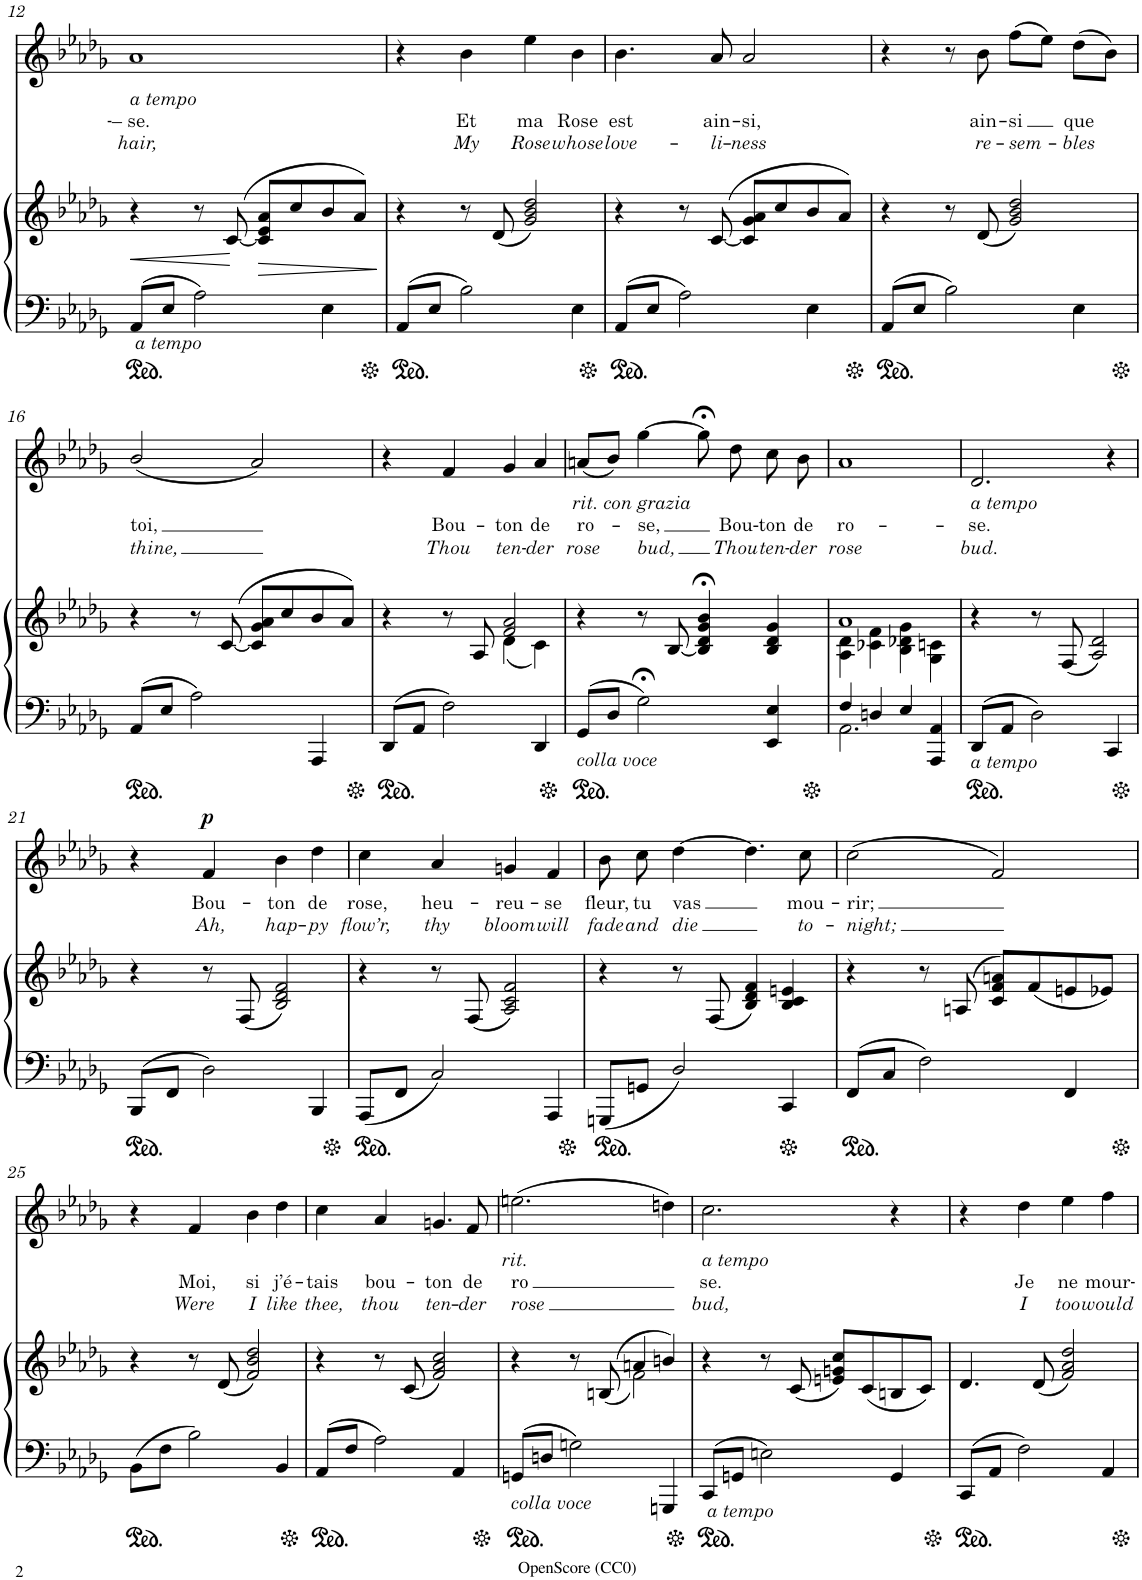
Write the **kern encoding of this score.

**kern	**kern	**dynam	**kern	**text	**text	**dynam
*part2	*part2	*part2	*part1	*part1	*part1	*part1
*staff3	*staff2	*staff2/3	*staff1	*staff1	*staff1	*staff1
*I"Piano	*	*	*I"Voice	*	*	*
*I'Pno	*	*	*	*	*	*
!!LO:PB:g=z
*clefF4	*clefG2	*	*clefG2	*	*	*
*k[b-e-a-d-g-]	*k[b-e-a-d-g-]	*	*k[b-e-a-d-g-]	*	*	*
*M4/4	*M4/4	*	*M4/4	*	*	*
*met(c)	*met(c)	*	*met(c)	*	*	*
=12	=12	=12	=12	=12	=12	=12
!	!	!	!LO:TX:b:i:t=a tempo	!	!	!
!LO:TX:b:i:t=a tempo	!	!	!	!	!	!
!	!	!LO:HP:b	!	!LO:LY:b	!LO:LY:b	!
8AA-/L	4r	<	1a-	-– se.	hair,	.
8E-/J	.	.	.	.	.	.
2A-\	8r	.	.	.	.	.
.	(>[8c/	.	.	.	.	.
.	8c/] 8e-/ 8a-/L	.	.	.	.	.
.	8cc/	.	.	.	.	.
4E-\	8b-/	.	.	.	.	.
.	8a-/J)	.	.	.	.	.
.	.	[	.	.	.	.
=13	=13	=13	=13	=13	=13	=13
8AA-/L	4r	.	4r	.	.	.
8E-/J	.	.	.	.	.	.
!	!	!	!	!LO:LY:b	!LO:LY:b	!
2B-\	8r	.	4b-\	Et	My	.
.	(8d-/	.	.	.	.	.
!	!	!	!	!LO:LY:b	!LO:LY:b	!
.	2g-/ 2b-/ 2dd-/)	.	4ee-\	ma	Rose	.
!	!	!	!	!LO:LY:b	!LO:LY:b	!
4E-\	.	.	4b-\	Rose	whose	.
=14	=14	=14	=14	=14	=14	=14
!	!	!	!	!LO:LY:b	!LO:LY:b	!
8AA-/L	4r	.	4.b-\	est	love-	.
8E-/J	.	.	.	.	.	.
2A-\	8r	.	.	.	.	.
!	!	!	!	!LO:LY:b	!LO:LY:b	!
.	(>[8c/	.	8a-/	ain-	-li-	.
!	!	!	!	!LO:LY:b	!LO:LY:b	!
.	8c/] 8g-/ 8a-/L	.	2a-/	-si,	-ness	.
.	8cc/	.	.	.	.	.
4E-\	8b-/	.	.	.	.	.
.	8a-/J)	.	.	.	.	.
=15	=15	=15	=15	=15	=15	=15
8AA-/L	4r	.	4r	.	.	.
8E-/J	.	.	.	.	.	.
2B-\	8r	.	8r	.	.	.
!	!	!	!	!LO:LY:b	!LO:LY:b	!
.	(8d-/	.	8b-\	ain-	re-	.
!	!	!	!	!LO:LY:b	!LO:LY:b	!
.	2g-/ 2b-/ 2dd-/)	.	(8ff\L	-si	-sem-	.
.	.	.	8ee-\J)	.	.	.
!	!	!	!	!LO:LY:b	!LO:LY:b	!
4E-\	.	.	(8dd-\L	que	-bles	.
.	.	.	8b-\J)	.	.	.
!!LO:LB:g=z
=16	=16	=16	=16	=16	=16	=16
!	!	!	!	!LO:LY:b	!LO:LY:b	!
8AA-/L	4r	.	(2b-/	toi,	thine,	.
8E-/J	.	.	.	.	.	.
2A-\	8r	.	.	.	.	.
.	(>[8c/	.	.	.	.	.
.	8c/] 8g-/ 8a-/L	.	2a-/)	.	.	.
.	8cc/	.	.	.	.	.
4AAA-/	8b-/	.	.	.	.	.
.	8a-/J)	.	.	.	.	.
=17	=17	=17	=17	=17	=17	=17
*	*^	*	*	*	*	*
8DD-/L	4r	2ryy	.	4r	.	.	.
8AA-/J	.	.	.	.	.	.	.
!	!	!	!	!	!LO:LY:b	!LO:LY:b	!
2F\	8r	.	.	4f/	Bou-	Thou	.
.	8A-/	.	.	.	.	.	.
!	!	!	!	!	!LO:LY:b	!LO:LY:b	!
.	2f/ 2a-/	(4d-\	.	4g-/	-ton	ten-	.
!	!	!	!	!	!LO:LY:b	!LO:LY:b	!
4DD-/	.	4c\)	.	4a-/	de	-der	.
=18	=18	=18	=18	=18	=18	=18	=18
!	!	!	!	!LO:TX:b:i:t=rit. con grazia	!	!	!
!LO:TX:b:i:t=colla voce	!	!	!	!	!	!	!
!	!	!	!	!	!LO:LY:b	!LO:LY:b	!
*	*v	*v	*	*	*	*	*
8GG-/L	4r	.	(8an/L	ro-	rose	.
8D-/J	.	.	8b-/J)	.	.	.
!	!	!	!	!LO:LY:b	!LO:LY:b	!
2G-;<\	8r	.	[4gg-\	-se,	bud,	.
.	[8B-/	.	.	.	.	.
.	4B-/];< 4d-/;< 4g-/;< 4b-/;<	.	8gg-;<\]	.	.	.
!	!	!	!	!LO:LY:b	!LO:LY:b	!
.	.	.	8dd-\	Bou-	Thou	.
!	!	!	!	!LO:LY:b	!LO:LY:b	!
4EE-/ 4E-/	4B-/ 4d-/ 4g-/	.	8cc\	-ton	ten-	.
!	!	!	!	!LO:LY:b	!LO:LY:b	!
.	.	.	8b-\	de	-der	.
=19	=19	=19	=19	=19	=19	=19
*^	*^	*	*	*	*	*
!	!	!	!	!	!	!LO:LY:b	!LO:LY:b	!
4F/	2.AA-\	1a-	4A-\ 4d-\	.	1a-	ro-	rose	.
4Dn/	.	.	4c-X\ 4f\	.	.	.	.	.
4E-/	.	.	4B-\ 4d-X\ 4g-\	.	.	.	.	.
4AAA-/ 4AA-/	4ryy	.	4G-\ 4cn\	.	.	.	.	.
=20	=20	=20	=20	=20	=20	=20	=20	=20
!	!	!	!	!	!LO:TX:b:i:t=a tempo	!	!	!
!LO:TX:b:i:t=a tempo	!	!	!	!	!	!	!	!
!	!	!	!	!	!	!LO:LY:b	!LO:LY:b	!
*v	*v	*	*	*	*	*	*	*
*	*v	*v	*	*	*	*	*
8DD-/L	4r	.	2.d-/	-se.	bud.	.
8AA-/J	.	.	.	.	.	.
2D-\	8r	.	.	.	.	.
.	(8F/	.	.	.	.	.
.	2A-/ 2d-/)	.	.	.	.	.
4CC/	.	.	4r	.	.	.
!!LO:LB:g=z
=21	=21	=21	=21	=21	=21	=21
8BBB-/L	4r	.	4r	.	.	.
8FF/J	.	.	.	.	.	.
!	!	!	!	!LO:LY:b	!LO:LY:b	!LO:DY:a
2D-\	8r	.	4f/	Bou-	Ah,	p
.	(8F/	.	.	.	.	.
!	!	!	!	!LO:LY:b	!LO:LY:b	!
.	2B-/ 2d-/ 2f/)	.	4b-\	-ton	hap-	.
!	!	!	!	!LO:LY:b	!LO:LY:b	!
4BBB-/	.	.	4dd-\	de	-py	.
=22	=22	=22	=22	=22	=22	=22
!	!	!	!	!LO:LY:b	!LO:LY:b	!
8AAA-/L	4r	.	4cc\	rose,	flow’r,	.
8FF/J	.	.	.	.	.	.
!	!	!	!	!LO:LY:b	!LO:LY:b	!
2C/	8r	.	4a-/	heu-	thy	.
.	(8F/	.	.	.	.	.
!	!	!	!	!LO:LY:b	!LO:LY:b	!
.	2A-/ 2c/ 2f/)	.	4gn/	-reu-	bloom	.
!	!	!	!	!LO:LY:b	!LO:LY:b	!
4AAA-/	.	.	4f/	-se	will	.
=23	=23	=23	=23	=23	=23	=23
!	!	!	!	!LO:LY:b	!LO:LY:b	!
8GGGn/L	4r	.	8b-\	fleur,	fade	.
!	!	!	!	!LO:LY:b	!LO:LY:b	!
8GGn/J	.	.	8cc\	tu	and	.
!	!	!	!	!LO:LY:b	!LO:LY:b	!
2D-/	8r	.	[4dd-\	vas	die	.
.	(8F/	.	.	.	.	.
.	4B-/ 4d-/ 4f/)	.	4.dd-\]	.	.	.
4CC/	4B-/ 4c/ 4en/	.	.	.	.	.
!	!	!	!	!LO:LY:b	!LO:LY:b	!
.	.	.	8cc\	mou-	to-	.
=24	=24	=24	=24	=24	=24	=24
!	!	!	!	!LO:LY:b	!LO:LY:b	!
8FF/L	4r	.	(2cc\	-rir;	-night;	.
8C/J	.	.	.	.	.	.
2F\	8r	.	.	.	.	.
.	(>8An/	.	.	.	.	.
.	8c/ 8f/ 8an/L)	.	2f/)	.	.	.
.	(8f/	.	.	.	.	.
4FF/	8en/	.	.	.	.	.
.	8e-X/J)	.	.	.	.	.
!!LO:LB:g=z
=25	=25	=25	=25	=25	=25	=25
8BB-\L	4r	.	4r	.	.	.
8F\J	.	.	.	.	.	.
!	!	!	!	!LO:LY:b	!LO:LY:b	!
2B-\	8r	.	4f/	Moi,	Were	.
.	(8d-/	.	.	.	.	.
!	!	!	!	!LO:LY:b	!LO:LY:b	!
.	2f/ 2b-/ 2dd-/)	.	4b-\	si	I	.
!	!	!	!	!LO:LY:b	!LO:LY:b	!
4BB-/	.	.	4dd-\	j’é-	like	.
=26	=26	=26	=26	=26	=26	=26
!	!	!	!	!LO:LY:b	!LO:LY:b	!
8AA-/L	4r	.	4cc\	-tais	thee,	.
8F/J	.	.	.	.	.	.
!	!	!	!	!LO:LY:b	!LO:LY:b	!
2A-\	8r	.	4a-/	bou-	thou	.
.	(8c/	.	.	.	.	.
!	!	!	!	!LO:LY:b	!LO:LY:b	!
.	2f/ 2a-/ 2cc/)	.	4.gn/	-ton	ten-	.
4AA-/	.	.	.	.	.	.
!	!	!	!	!LO:LY:b	!LO:LY:b	!
.	.	.	8f/	de	-der	.
=27	=27	=27	=27	=27	=27	=27
*	*^	*	*	*	*	*
!	!	!	!	!LO:TX:b:i:t=rit.	!	!	!
!LO:TX:b:i:t=colla voce	!	!	!	!	!	!	!
!	!	!	!	!	!LO:LY:b	!LO:LY:b	!
8GGn/L	4r	2ryy	.	(2.een\	ro	rose	.
8Dn/J	.	.	.	.	.	.	.
2Gn\	8r	.	.	.	.	.	.
.	((<8Bn/	.	.	.	.	.	.
.	4an/	2f\)	.	.	.	.	.
4GGGn/	4bn/)	.	.	4ddn\)	.	.	.
*	*v	*v	*	*	*	*	*
=28	=28	=28	=28	=28	=28	=28
!	!	!	!LO:TX:b:i:t=a tempo	!	!	!
!LO:TX:b:i:t=a tempo	!	!	!	!	!	!
!	!	!	!	!LO:LY:b	!LO:LY:b	!
8CC/L	4r	.	2.cc\	se.	bud,	.
8GGn/J	.	.	.	.	.	.
2En\	8r	.	.	.	.	.
.	(8c/	.	.	.	.	.
.	8en/ 8gn/ 8cc/L)	.	.	.	.	.
.	(8c/	.	.	.	.	.
4GG/	8Bn/	.	4r	.	.	.
.	8c/J)	.	.	.	.	.
=29	=29	=29	=29	=29	=29	=29
8CC/L	4.d-/	.	4r	.	.	.
8AA-/J	.	.	.	.	.	.
!	!	!	!	!LO:LY:b	!LO:LY:b	!
2F\	.	.	4dd-\	Je	I	.
.	(8d-/	.	.	.	.	.
!	!	!	!	!LO:LY:b	!LO:LY:b	!
.	2f/ 2a-/ 2dd-/)	.	4ee-\	ne	too	.
!	!	!	!	!LO:LY:b	!LO:LY:b	!
4AA-/	.	.	4ff\	mour-	would	.
=	=	=	=	=	=	=
*-	*-	*-	*-	*-	*-	*-
